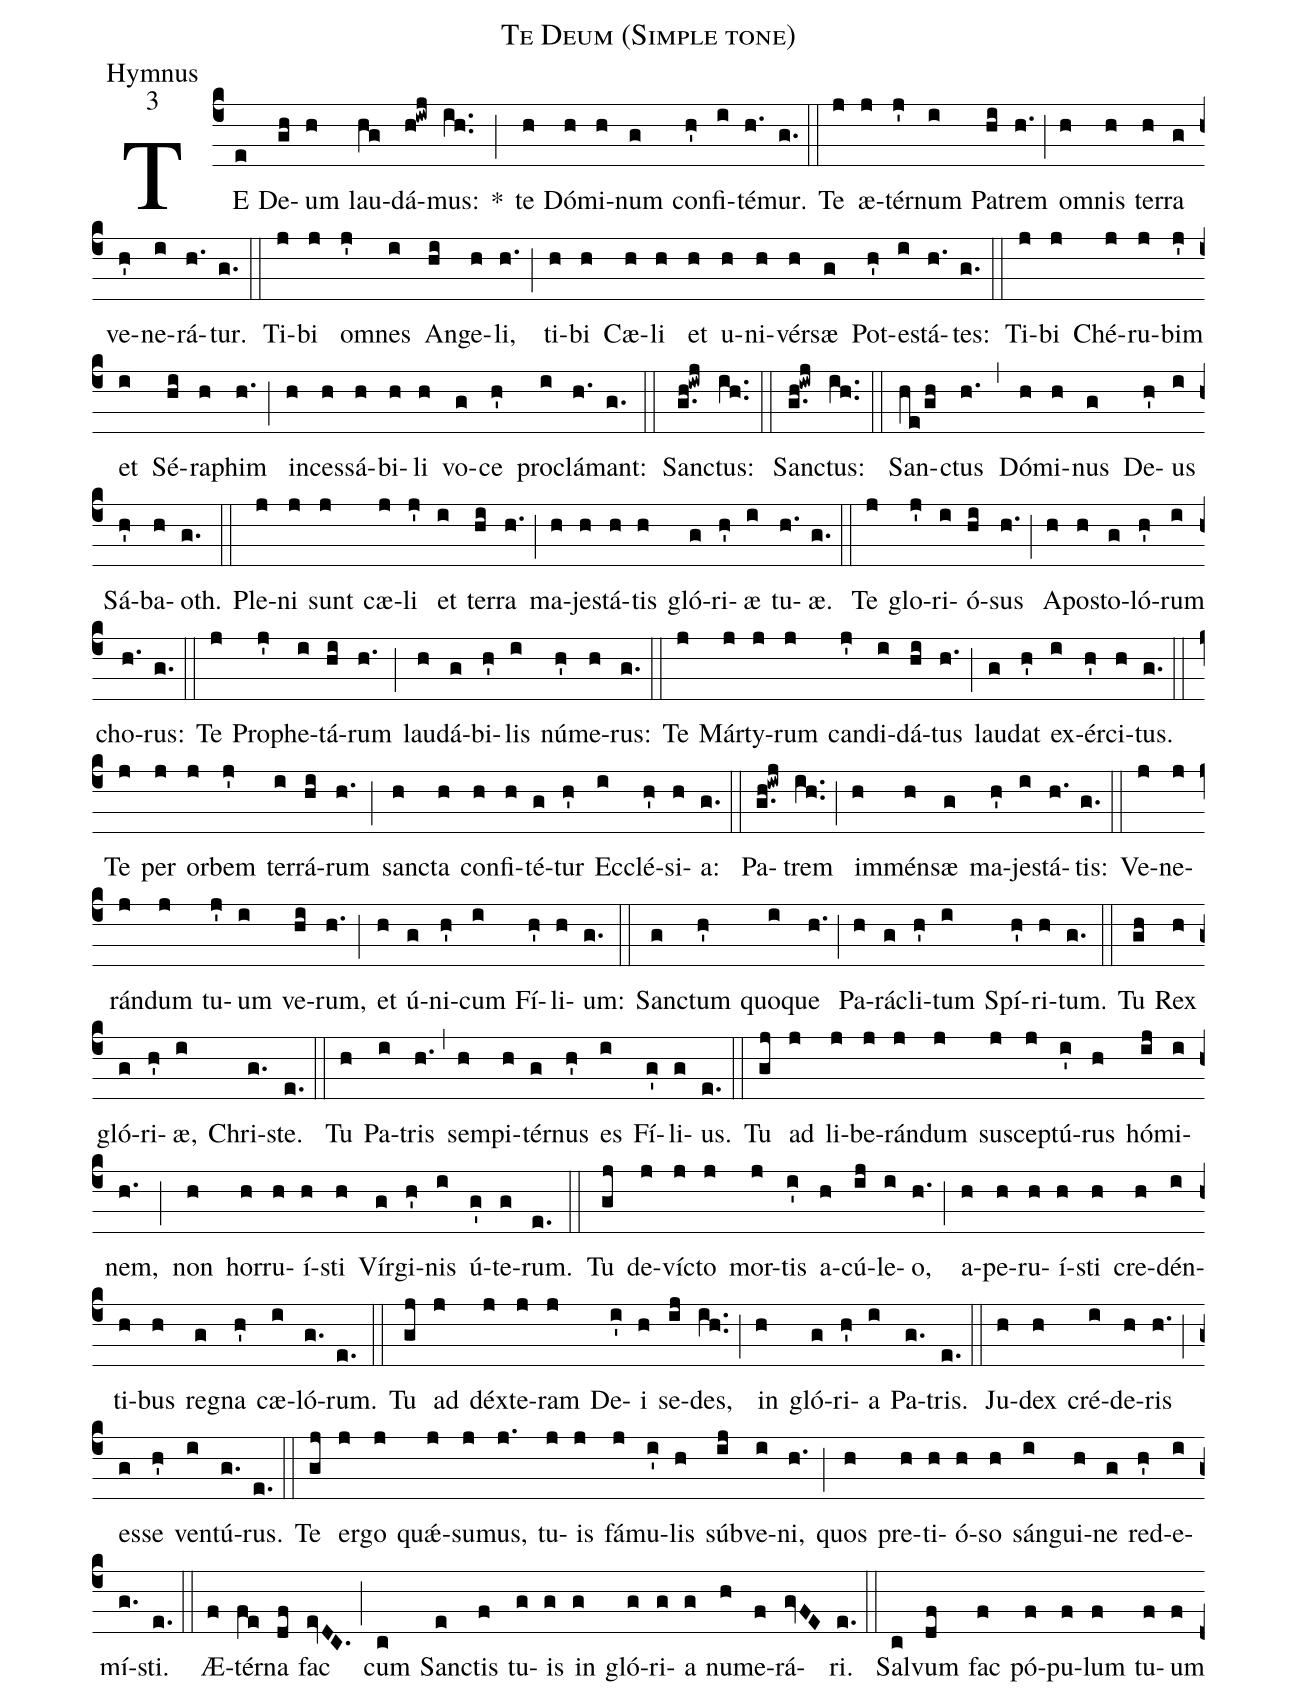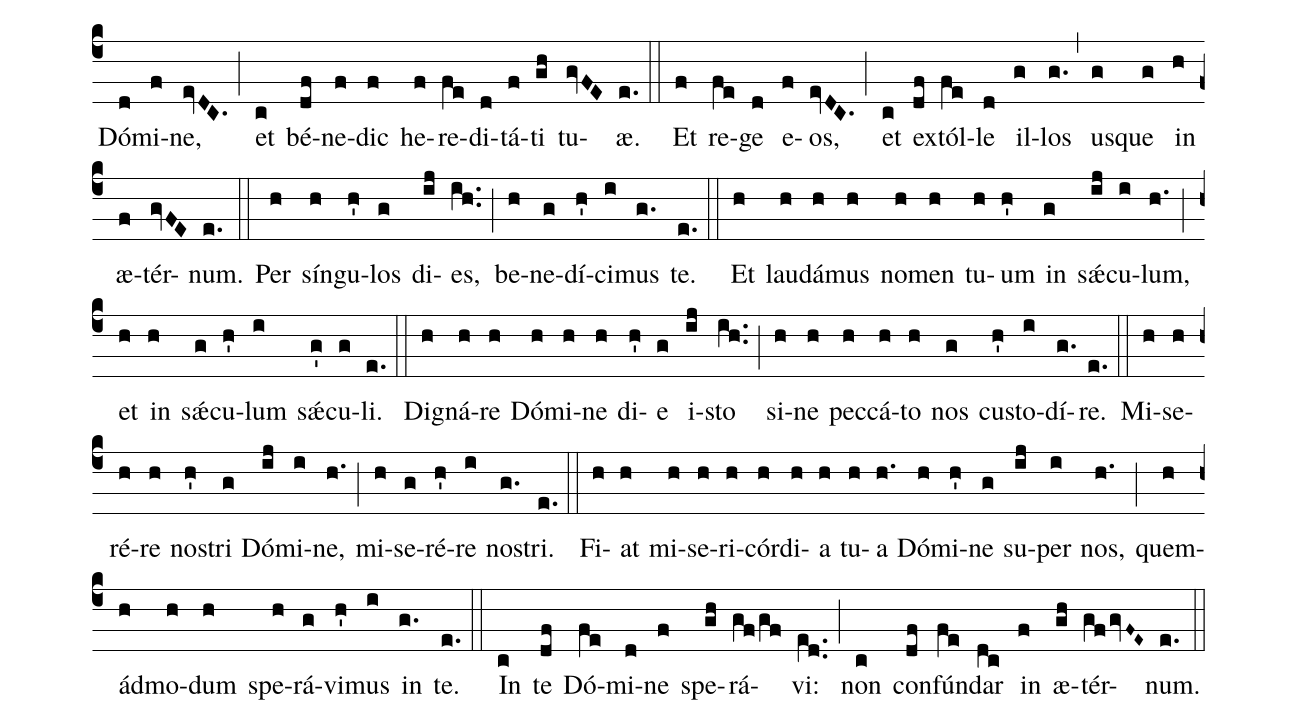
name:Te Deum (Simple tone);
office-part:Hymnus;
mode:3;
%%
(c4) TE(e) De(gh)um(h) lau(hg)dá(h!iwj)mus:(ih..) *(;) te(h) Dó(h)mi(h)num(g) con(h')fi(i)té(h.)mur.(g.) (::)
Te(j) æ(j)tér(j')num(i) Pa(hi)trem(h.) (;) o(h)mnis(h) ter(h)ra(g) ve(h')ne(i)rá(h.)tur.(g.) (::)
Ti(j)bi(j) o(j')mnes(i) An(hi)ge(h)li,(h.) (;) ti(h)bi(h) Cæ(h)li(h) et(h) u(h)ni(h)vér(h)sæ(g) Pot(h')e(i)stá(h.)tes:(g.) (::)
Ti(j)bi(j) Ché(j)ru(j)bim(j') et(i) Sé(hi)ra(h)phim(h.) (;) in(h)ces(h)sá(h)bi(h)li(h) vo(g)ce(h') pro(i)clá(h.)mant:(g.) (::)
San(g.h!iwj)ctus:(ih..) (::)
San(g.h!iwj)ctus:(ih..) (::)
San(he/gh)ctus(h.) (,) Dó(h)mi(h)nus(g) De(h')us(i) Sá(h')ba(h)oth.(g.) (::)
<nlba>Ple(j)ni</nlba>(j) sunt(j) cæ(j)li(j') et(i) ter(hi)ra(h.) (;) ma(h)je(h)stá(h)tis(h) gló(g)ri(h')æ(i) tu(h.)æ.(g.) (::)
Te(j) glo(j')ri(i)ó(hi)sus(h.) (;) A(h)po(h)sto(g)ló(h')rum(i) cho(h.)rus:(g.) (::)
Te(j) Pro(j')phe(i)tá(hi)rum(h.) (;) lau(h)dá(g)bi(h')lis(i) nú(h')me(h)rus:(g.) (::)
Te(j) Már(j)ty(j)rum(j) can(j')di(i)dá(hi)tus(h.) (;) lau(g)dat(h') ex(i)ér(h')ci(h)tus.(g.) (::)
Te(j) per(j) or(j)bem(j') ter(i)rá(hi)rum(h.) (;) san(h)cta(h) con(h)fi(h)té(g)tur(h') Ec(i)clé(h')si(h)a:(g.) (::)
Pa(g.h!iwj)trem(ih..) (;) im(h)mén(h)sæ(g) ma(h')je(i)stá(h.)tis:(g.) (::)
Ve(j)ne(j)rán(j)dum(j) tu(j')um(i) ve(hi)rum,(h.) (;) et(h) ú(g)ni(h')cum(i) Fí(h')li(h)um:(g.) (::)
San(g)ctum(h') quo(i)que(h.) (;) Pa(h)rá(g)cli(h')tum(i) Spí(h')ri(h)tum.(g.) (::)
Tu(gh) Rex(h) gló(g)ri(h')æ,(i) Chri(g.)ste.(e.) (::)
Tu(h) Pa(i)tris(h.) (,) sem(h)pi(h)tér(g)nus(h') es(i) Fí(g')li(g)us.(e.) (::)
Tu(gj) ad(j) li(j)be(j)rán(j)dum(j) sus(j)ce(j)ptú(i')rus(h) hó(ij)mi(i)nem,(h.) (;) non(h) hor(h)ru(h)í(h)sti(h) Vír(g)gi(h')nis(i) ú(g')te(g)rum.(e.) (::)
Tu(gj) de(j)ví(j)cto(j) mor(j)tis(i') a(h)cú(ij)le(i)o,(h.) (;) a(h)pe(h)ru(h)í(h)sti(h) cre(h)dén(i)ti(h)bus(h) re(g)gna(h') cæ(i)ló(g.)rum.(e.) (::)
Tu(gj) ad(j) déx(j)te(j)ram(j) De(i')i(h) se(ij)des,(ih..) (;) in(h) gló(g)ri(h')a(i) Pa(g.)tris.(e.) (::)
Ju(h)dex(h) cré(i)de(h)ris(h.) (;) es(g)se(h') ven(i)tú(g.)rus.(e.) (::)
%<alt>All kneel while this verse is sung.</alt>
Te(gj) er(j)go(j) quǽ(j)su(j)mus,(j.) tu(j)is(j) fá(j)mu(i')lis(h) súb(ij)ve(i)ni,(h.) (;) quos(h) pre(h)ti(h)ó(h)so(h) sán(i)gui(h)ne(g) red(h')e(i)mí(g.)sti.(e.) (::)
Æ(f)tér(fe)na(df) fac(evDC.) (;) cum(c) San(e)ctis(f) tu(g)is(g) in(g) gló(g)ri(g)a(g) nu(h)me(f)rá(gvFE)ri.(e.) (::)
Sal(c)vum(df) fac(f) pó(f)pu(f)lum(f) tu(f)um(f) Dó(d)mi(f)ne,(evDC.) (;) et(c) bé(df)ne(f)dic(f) he(f)re(fe)di(d)tá(f)ti(gh) tu(gvFE)æ.(e.) (::)
Et(f) re(fe)ge(d) e(f)os,(evDC.) (;) et(c) ex(df)tól(fe)le(d) il(g)los(g.) (,) us(g)que(g) in(h) æ(f)tér(gvFE)num.(e.) (::)
Per(h) sín(h)gu(h')los(g) di(ij)es,(ih..) (;) be(h)ne(g)dí(h')ci(i)mus(g.) te.(e.) (::)
Et(h) lau(h)dá(h)mus(h) no(h)men(h) tu(h)um(h') in(g) sǽ(ij)cu(i)lum,(h.) (;) et(h) in(h) sǽ(g)cu(h')lum(i) sǽ(g')cu(g)li.(e.) (::)
Di(h)gná(h)re(h) Dó(h)mi(h)ne(h) di(h')e(g) i(ij)sto(ih..) (;) si(h)ne(h) pec(h)cá(h)to(h) nos(g) cu(h')sto(i)dí(g.)re.(e.) (::)
Mi(h)se(h)ré(h)re(h) no(h')stri(g) Dó(ij)mi(i)ne,(h.) (;) mi(h)se(g)ré(h')re(i) no(g.)stri.(e.) (::)
Fi(h)at(h) mi(h)se(h)ri(h)cór(h)di(h)a(h) tu(h)a(h.) Dó(h)mi(h')ne(g) su(ij)per(i) nos,(h.) (;) quem(h)ád(h)mo(h)dum(h) spe(h)rá(g)vi(h')mus(i) in(g.) te.(e.) (::)
In(c) te(df) Dó(fe)mi(d)ne(f) spe(gh)rá(gf/gf)vi:(e[ll:1]d..) (;) non(c) con(df)fún(fe)dar(dc) in(f) æ(gh)tér(gfgvF~E~)num.(e.) (::)
